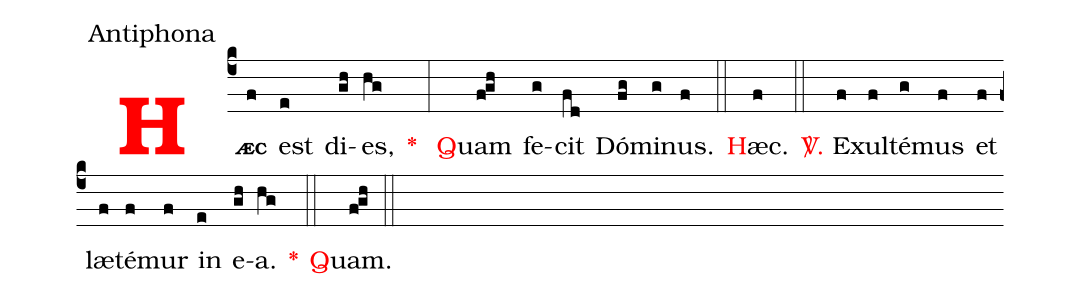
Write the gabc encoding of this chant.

office-part: Antiphona;
%%
<v>\bf\textcolor{red}{H}</v><v>\bf\scriptsize{ÆC}</v>(c4f) est(e) di(gh)es,(hg) <v>\frot{*}</v> (:)
<v>\frot{Q}</v>uam(f!gh) fe(g)cit(fd) Dó(fg)mi(g)nus.(f)  (::) <v>\frot{H}</v>æc.(f) (::) <v>\frot{\Vbar.}</v> Ex(f)ul(f)té(g)mus(f) et(f) læ(f)té(f)mur(f) in(e) e(gh)a.(hg)
<v>\frot{*}</v>(::) <v>\frot{Q}</v>uam.(f!gh)  (::)
